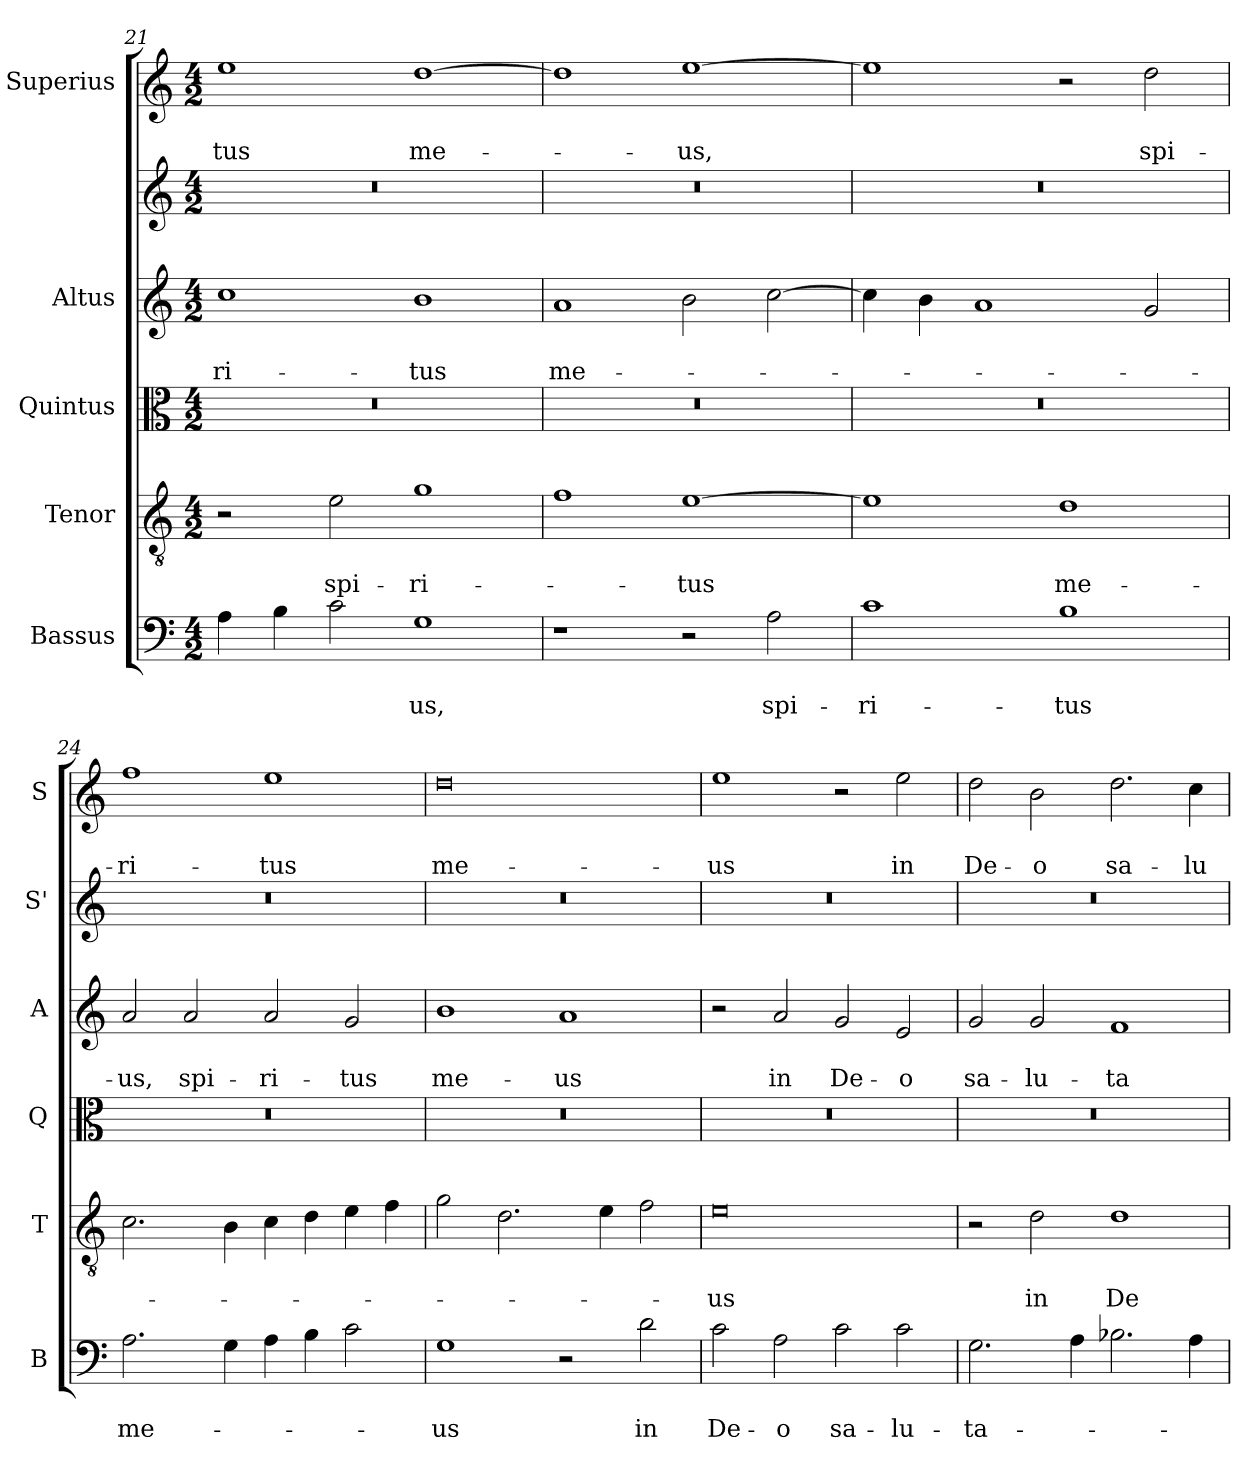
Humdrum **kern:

**kern	**text	**text	**kern	**text	**text	**kern	**kern	**text	**text	**kern	**kern	**text	**text
*part6	*part6	*part6	*part5	*part5	*part5	*part4	*part3	*part3	*part3	*part2	*part1	*part1	*part1
*staff6	*staff6	*staff6	*staff5	*staff5	*staff5	*staff4	*staff3	*staff3	*staff3	*staff2	*staff1	*staff1	*staff1
*I"Bassus	*	*	*I"Tenor	*	*	*I"Quintus	*I"Altus	*	*	*	*I"Superius	*	*
*I'B	*	*	*I'T	*	*	*I'Q	*I'A	*	*	*I'S'	*I'S	*	*
!!LO:LB:g=z
*clefF4	*	*	*clefGv2	*	*	*clefC3	*clefG2	*	*	*clefG2	*clefG2	*	*
*k[]	*	*	*k[]	*	*	*k[]	*k[]	*	*	*k[]	*k[]	*	*
*C:	*	*	*C:	*	*	*C:	*C:	*	*	*C:	*C:	*	*
*M4/2	*	*	*M4/2	*	*	*M4/2	*M4/2	*	*	*M4/2	*M4/2	*	*
=21	=21	=21	=21	=21	=21	=21	=21	=21	=21	=21	=21	=21	=21
!	!	!	!	!	!	!	!	!	!LO:LY:b	!	!	!	!LO:LY:b
4A\	.	.	2r	.	.	0r	1cc	.	-ri-	0r	1ee	.	-tus
4B\	.	.	.	.	.	.	.	.	.	.	.	.	.
!	!	!	!	!	!LO:LY:b	!	!	!	!	!	!	!	!
2c\	.	.	2e\	.	spi-	.	.	.	.	.	.	.	.
!	!	!LO:LY:b	!	!	!LO:LY:b	!	!	!	!LO:LY:b	!	!	!	!LO:LY:b
1G	.	-us,	1g	.	-ri-	.	1b	.	-tus	.	[1dd	.	me-
=22	=22	=22	=22	=22	=22	=22	=22	=22	=22	=22	=22	=22	=22
!	!	!	!	!	!	!	!	!	!LO:LY:b	!	!	!	!
1r	.	.	1f	.	.	0r	1a	.	me-	0r	1dd]	.	.
!	!	!	!	!	!LO:LY:b	!	!	!	!	!	!	!	!LO:LY:b
2r	.	.	[1e	.	-tus	.	2b\	.	.	.	[1ee	.	-us,
!	!	!LO:LY:b	!	!	!	!	!	!	!	!	!	!	!
2A\	.	spi-	.	.	.	.	[2cc\	.	.	.	.	.	.
=23	=23	=23	=23	=23	=23	=23	=23	=23	=23	=23	=23	=23	=23
!	!	!LO:LY:b	!	!	!	!	!	!	!	!	!	!	!
1c	.	-ri-	1e]	.	.	0r	4cc\]	.	.	0r	1ee]	.	.
.	.	.	.	.	.	.	4b\	.	.	.	.	.	.
.	.	.	.	.	.	.	1a	.	.	.	.	.	.
!	!	!LO:LY:b	!	!	!LO:LY:b	!	!	!	!	!	!	!	!
1B	.	-tus	1d	.	me-	.	.	.	.	.	2r	.	.
!	!	!	!	!	!	!	!	!	!	!	!	!	!LO:LY:b
.	.	.	.	.	.	.	2g/	.	.	.	2dd\	.	spi-
=24	=24	=24	=24	=24	=24	=24	=24	=24	=24	=24	=24	=24	=24
!	!	!LO:LY:b	!	!	!	!	!	!	!LO:LY:b	!	!	!	!LO:LY:b
2.A\	.	me-	2.c\	.	.	0r	2a/	.	-us,	0r	1ff	.	-ri-
!	!	!	!	!	!	!	!	!	!LO:LY:b	!	!	!	!
.	.	.	.	.	.	.	2a/	.	spi-	.	.	.	.
4G\	.	.	4B\	.	.	.	.	.	.	.	.	.	.
!	!	!	!	!	!	!	!	!	!LO:LY:b	!	!	!	!LO:LY:b
4A\	.	.	4c\	.	.	.	2a/	.	-ri-	.	1ee	.	-tus
4B\	.	.	4d\	.	.	.	.	.	.	.	.	.	.
!	!	!	!	!	!	!	!	!	!LO:LY:b	!	!	!	!
2c\	.	.	4e\	.	.	.	2g/	.	-tus	.	.	.	.
.	.	.	4f\	.	.	.	.	.	.	.	.	.	.
=25	=25	=25	=25	=25	=25	=25	=25	=25	=25	=25	=25	=25	=25
!	!	!LO:LY:b	!	!	!	!	!	!	!LO:LY:b	!	!	!	!LO:LY:b
1G	.	-us	2g\	.	.	0r	1b	.	me-	0r	0dd	.	me-
.	.	.	2.d\	.	.	.	.	.	.	.	.	.	.
!	!	!	!	!	!	!	!	!	!LO:LY:b	!	!	!	!
2r	.	.	.	.	.	.	1a	.	-us	.	.	.	.
.	.	.	4e\	.	.	.	.	.	.	.	.	.	.
!	!	!LO:LY:b	!	!	!	!	!	!	!	!	!	!	!
2d\	.	in	2f\	.	.	.	.	.	.	.	.	.	.
=26	=26	=26	=26	=26	=26	=26	=26	=26	=26	=26	=26	=26	=26
!	!	!LO:LY:b	!	!	!LO:LY:b	!	!	!	!	!	!	!	!LO:LY:b
2c\	.	De-	0e	.	-us	0r	2r	.	.	0r	1ee	.	-us
!	!	!LO:LY:b	!	!	!	!	!	!	!LO:LY:b	!	!	!	!
2A\	.	-o	.	.	.	.	2a/	.	in	.	.	.	.
!	!	!LO:LY:b	!	!	!	!	!	!	!LO:LY:b	!	!	!	!
2c\	.	sa-	.	.	.	.	2g/	.	De-	.	2r	.	.
!	!	!LO:LY:b	!	!	!	!	!	!	!LO:LY:b	!	!	!	!LO:LY:b
2c\	.	-lu-	.	.	.	.	2e/	.	-o	.	2ee\	.	in
!!LO:LB:g=z
=27	=27	=27	=27	=27	=27	=27	=27	=27	=27	=27	=27	=27	=27
!	!	!LO:LY:b	!	!	!	!	!	!	!LO:LY:b	!	!	!	!LO:LY:b
2.G\	.	-ta-	2r	.	.	0r	2g/	.	sa-	0r	2dd\	.	De-
!	!	!	!	!	!LO:LY:b	!	!	!	!LO:LY:b	!	!	!	!LO:LY:b
.	.	.	2d\	.	in	.	2g/	.	-lu-	.	2b\	.	-o
4A\	.	.	.	.	.	.	.	.	.	.	.	.	.
!	!	!	!	!	!LO:LY:b	!	!	!	!LO:LY:b	!	!	!	!LO:LY:b
2.B-X\	.	.	1d	.	De-	.	1f	.	-ta-	.	2.dd\	.	sa-
!	!	!	!	!	!	!	!	!	!	!	!	!	!LO:LY:b
4A\	.	.	.	.	.	.	.	.	.	.	4cc\	.	-lu-
=	=	=	=	=	=	=	=	=	=	=	=	=	=
*-	*-	*-	*-	*-	*-	*-	*-	*-	*-	*-	*-	*-	*-
